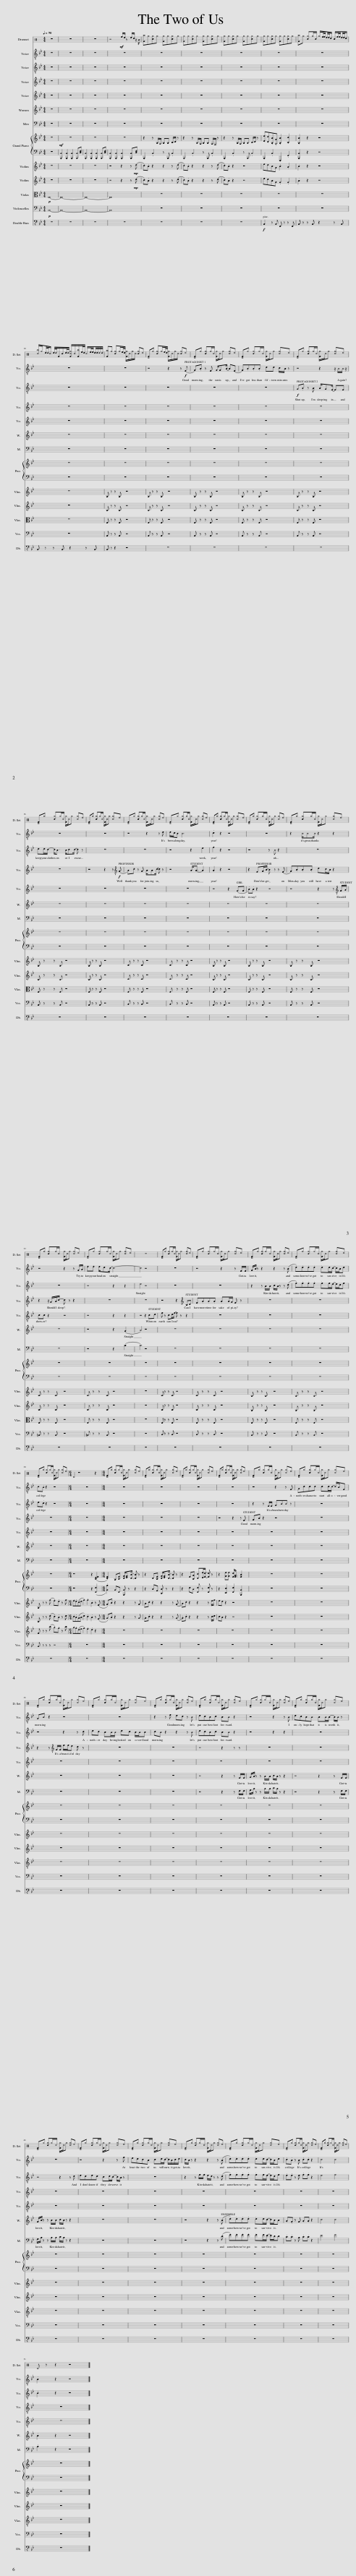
X:1
%%score 1 2 3 4 5 6 7 { 8 | 9 } 10 11 12 13 14
L:1/8
Q:1/4=90
M:4/4
I:linebreak $
K:Bb
V:1 perc
K:none
V:2 treble-8
V:3 treble-8
V:4 treble
V:5 treble
V:6 treble
V:7 bass
V:8 treble
V:9 bass
V:10 treble
V:11 treble
V:12 alto
V:13 bass
V:14 bass transpose=-12
V:1
[K:C] z8 | z8 | z8 | z4!mf! f/e/ z e/d/ z/ A/ | [F^a]^g[c^g]^g [F^g]^g[c^g]^g | %5
 [F^g]^g[c^g]^g [F^g]^g[c^g]^g | [F^g]^g[c^g]^g [F^g]^g[c^g]^g | [F^g]^g[c^g]^g [F^g]^g[c^g]^g | [F^a]^g [c^g]^g/c/ ^g/f/4f/4e/4e/4d/ c/f/4f/4e/4e/4d/ |$ [^c^b]/^g/e/4d/4^c/ e/4d/4F/c/e/4d/4 [F^c^g]/^c/[F^b]/f/4e/4 ^c/f/4f/4e/4e/4d/4d/4 | %10
 [F^a]^g [c^g]^g/f/4e/4 [F^g]/^c/^g/^c/ [c^g]^e | [^DF]^g [c^g]^g/f/4e/4 [F^g]/^c/^g/^c/ [c^g]^e | [^DF]^g [c^g]^g/^c/ [F^g]/^c/^g [^c^g]^e | [^DF]^g [c^g]^g/^c/ [F^g]/^c/^g [^c^g]^e | [^DF]^g [c^g]^g/^c/ [F^g]/^c/^g [^c^g]^e |$ %15
 [^DF]^g [c^g]^g/^c/ [F^g]/^c/^g [^c^g]^e | [^DF]^g [c^g]^g/^c/ [F^g]/^c/^g [^c^g]^e | [^DF]^g [c^g]^g/^c/ [F^g]/^c/^g [^c^g]^e | [^DF]^g [c^g]^g/^c/ [F^g]/^c/^g [^c^g]^e | [^DF]^g [c^g]^g/^c/ [F^g]/^c/^g [^c^g]^e | %20
 [^DF]^g [c^g]^g/^c/ [F^g]/^c/^g [^c^g]^e | [^DF]^g [c^g]^g/^c/ [F^g]/^c/^g [^c^g]^e |$ [^DF]^g [c^g]^g/^c/ [F^g]/^c/^g [^c^g]^e | [^DF]^g [c^g]^g/^c/ [F^g]/^c/^g [^c^g]^e | z8 | %25
 [^DF]^g [c^g]^g/^c/ [F^g]/^c/^g [^c^g]^e | [^DF]^g [c^g]^g/^c/ [F^g]/^c/^g [^c^g]^e | [^DF]^g [c^g]^g/^c/ [F^g]/^c/^g [^c^g]^e | [^DF]^g [c^g]^g/^c/ [F^g]/^c/^g [^c^g]^e |$ [^DF]^g [c^g]^g/^c/ [F^g]/^c/^g [^c^g]^e | %30
[M:6/4] ^D2 z8 z2 |[M:4/4] [^DF]^g [c^g]^g/^c/ [F^g]/^c/^g [^c^g]^e | [^DF]^g [c^g]^g/^c/ [F^g]/^c/^g [^c^g]^e | [^DF]^g [c^g]^g/^c/ [F^g]/^c/^g [^c^g]^e | [^DF]^g [c^g]^g/^c/ [F^g]/^c/^g [^c^g]^e | %35
 [^DF]^g [c^g]^g/^c/ [F^g]/^c/^g [^c^g]^e | [^DF]^g [c^g]^g/^c/ [F^g]/^c/^g [^c^g]^e |$ [^DF]^g [c^g]^g/^c/ [F^g]/^c/^g [^c^g]^e | [^DF]^g [c^g]^g/^c/ [F^g]/^c/^g [^c^g]^e | [^DF]^g [c^g]^g/^c/ [F^g]/^c/^g [^c^g]^e | %40
 [^DF]^g [c^g]^g/^c/ [F^g]/^c/^g [^c^g]^e | [^DF]^g [c^g]^g/^c/ [F^g]/^c/^g [^c^g]^e | [^DF]^g [c^g]^g/^c/ [F^g]/^c/^g [^c^g]^e |$ [^DF]^g [c^g]^g/^c/ [F^g]/^c/^g [^c^g]^e | [^DF]^g [c^g]^g/^c/ [F^g]/^c/^g [^c^g]^e | %45
 [^DF]^g [c^g]^g/^c/ [F^g]/^c/^g [^c^g]^e | [^DF]^g [c^g]^g/^c/ [F^g]/^c/^g [^c^g]^e | [^DF]^g [c^g]^g/^c/ [F^g]/^c/^g [^c^g]^e | [^DF]^g [c^g]^g/^c/ [F^g]/^c/^g [^c^g]^e | [^DF]^g [c^g]^g/^c/ [F^g]/^c/^g [^c^g]^e |$ %50
 ^D z z2 z4 |] %51
V:2
 z8 | z8 | z8 | z8 | z8 | %5
 z8 | z8 | z8 | z8 |$ z8 | %10
 z8 | z4 z2 z!f! (F | G).B z F G/GB/- B(F | G).B.B.B dd c/B/ z | z4 z2 z/ B/B/ z/ |$ %15
 z8 | z8 | z4 z2 z e | e/d/c c6 | .d2 z2 z4 | %20
 z8 | z2 B/BB/ z2 z2 |$ z4 z2 z G/A/ | .e.e e/dc/- c4- | c4 z4 | %25
 z8 | z4 z2 z F/F/ | G/B/ z z2 z2 z (B | .d).d.d.d .dd/c/- c/B/d |$ c.B z2 z4 | %30
[M:6/4] z12 |[M:4/4] z8 | z8 | z8 | z8 | %35
 z4 z2 z F | Gddd dd/c/- c/B/F |$ GB z2 z4 | z8 | z2 z f ed z B | %40
 edcd cB z2 | z4 z2 z B | edcB cB/c/- c/B/ z |$ z8 | z4 z2 z f | %45
 edcB cd/c/- c/B/c/d/ | c/B/ z z2 z2 z (B | .d).d.d.d .dd/c/- c/B/d | .c.B z B .c.c z2 | c4 c4 |$ %50
 .B2 z2 z4 |] %51
V:3
 z8 | z8 | z8 | z8 | z8 | %5
 z8 | z8 | z8 | z8 |$ z8 | %10
 z8 | z8 | z8 | z8 |!f! G.B z B B/GF/- FF |$ %15
 dd/c/- c<B B/cc/- c z | z8 | z8 | z4 z2 e2 | .f2 z2 z4 | %20
 z4 z B z2 | z8 |$ z8 | z4 z2 z2 | e4 z4 | %25
 z8 | z8 | z2 z B/B/ c/B/ z z (d | .f).f.f.f .ff/e/- e/d/f |$ e.d z2 z4 | %30
[M:6/4] z12 |[M:4/4] z8 | z8 | z8 | z8 | %35
 z2 z F/F/ GBB z | z8 |$ z4 z2 z d | ed cB/B/ ed c/B/c | dB z2 z2 z B | %40
 edcd cB z2 | z4 z2 z2 | z8 |$ z4 z2 z d | eded cd/c/- c/B/ z | %45
 z8 | z2 z f/f/ e/d/ z z (d | .f).f.f.f .ff/e/- e/d/f | .e.e z e .f.f z2 | e4 f4 |$ %50
 .B2 z2 z4 |] %51
V:4
 z8 | z8 | z8 | z8 | z8 | %5
 z8 | z8 | z8 | z8 |$ z8 | %10
 z8 | z8 | z8 | z8 | z8 |$ %15
 z8 | z4 z2 z[K:treble-8]!f! (G | A).c z G A/Ac/- c z | z4 A<A- A2 | .A2 z2 z4 | %20
 z2 FG/B/- B z z (F | G).B.B.B dc/B/ z2 |$ z2 z/ G/A/c/- c z z2 | z8 | z8 | %25
 z4 z2[K:treble] CD | .F.A.A.A .AA/G/ F z | z8 | z8 |$ z8 | %30
[M:6/4] z12 |[M:4/4] z8 | z8 | z8 | z4 z2 z F | %35
 GB z2 z4 | z8 |$ z2 z[K:treble-8] F/F/ f/f/e d z | z8 | z8 | %40
 z4 z2 z z | z8 | z8 |$ z8 | z8 | %45
 z8 | z8 | z8 | z8 | z8 |$ %50
 z8 |] %51
V:5
 z8 | z8 | z8 | z8 | z8 | %5
 z8 | z8 | z8 | z8 |$ z8 | %10
 z8 | z8 | z8 | z8 | z8 |$ %15
 z8 | z8 | z8 | z8 | z4 z2 (FG | %20
 .B).B z2 z4 | z4 z2 z[K:treble-8] G/A/ |$ cc z2 z4 | z4 z2 z2 | z4 z2 cd | %25
 f z cd/f/- f z z2 | z8 | z8 | z8 |$ z8 | %30
[M:6/4] z12 |[M:4/4] z8 | z8 | z8 | z8 | %35
 z8 | z8 |$ z8 | z8 | z8 | %40
 z8 | z8 | z8 |$ z8 | z8 | %45
 z8 | z8 | z8 | z8 | z8 |$ %50
 z8 |] %51
V:6
 z8 | z8 | z8 | z8 | z8 | %5
 z8 | z8 | z8 | z8 |$ z8 | %10
 z8 | z8 | z8 | z8 | z8 |$ %15
 z8 | z8 | z8 | z8 | z8 | %20
 z8 | z8 |$ z8 | z4 z2 (G2 | A4) z4 | %25
 z8 | z8 | z8 | z8 |$ z8 | %30
[M:6/4] z12 |[M:4/4] z8 | z8 | z8 | z8 | %35
 z8 | z8 |$ z8 | z8 | z8 | %40
 z4 z2 z F/F/ | G/B/ z z B/B/ c/B/ z z2 | z4 z2 z F/F/ |$ G/B/ z z B/B/ c/B/ z z2 | z8 | %45
 z8 | z4 z2 z (B | .d).d.d.d .dd/c/- c/B/B | .A.G z G .A.A z2 | c4 c4 |$ %50
 .B2 z2 z4 |] %51
V:7
 z8 | z8 | z8 | z8 | z8 | %5
 z8 | z8 | z8 | z8 |$ z8 | %10
 z8 | z8 | z8 | z8 | z8 |$ %15
 z8 | z8 | z8 | z8 | z8 | %20
 z8 | z8 |$ z8 | z4 z2 (C2 | C4) z4 | %25
 z8 | z8 | z8 | z8 |$ z8 | %30
[M:6/4] z12 |[M:4/4] z8 | z8 | z8 | z8 | %35
 z8 | z8 |$ z8 | z8 | z8 | %40
 z4 z2 z F,/F,/ | G,/B,/ z z B,/B,/ C/B,/ z z2 | z4 z2 z F,/F,/ |$ G,/B,/ z z B,/B,/ C/B,/ z z2 | z8 | %45
 z8 | z4 z2 z (D | .F).F.F.F .FF/E/- E/D/D | .C.C z B, .C.C z2 | E4 F4 |$ %50
 .B,2 z2 z4 |] %51
V:8
 z8 |!mf! z8 | z8 | z8 | z2 z B,/G,/ B,B, C/D/ z | %5
 z2 z B,/G,/ B,B, G,/F,/ z | z2 z B,/G,/ B,B, C/D/ z | .[Ee].[Dd].[B,B].[G,G] .[B,B]2 .[Cc]2 | .[B,B]2 z2 z4 |$ z8 | %10
 z8 | z8 | z8 | z8 | z8 |$ %15
 z8 | z8 | z8 | z8 | z8 | %20
 z8 | z8 |$ z8 | z8 | z8 | %25
 z8 | z8 | z8 | z8 |$ z8 | %30
[M:6/4] z8 z2 ([CEF]2 |[M:4/4] .[DF]2) B,[CF] [DG]/[EG][DB]/- [DB] z | z2 D[CF] [DG]/[EG][DB]/- [DB] z | z2 F[CA] [Dc][Ee]/[Fd]/- [Fd] z | z2 [Ge][Ge] [Fd]<[FA] [FB]2 | %35
 z8 | z8 |$ z8 | z8 | z8 | %40
 z8 | z8 | z8 |$ z8 | z8 | %45
 z8 | z8 | z8 | z8 | z8 |$ %50
 z8 |] %51
V:9
 z8 | .[B,,,B,,]2 .[B,,,B,,]2 .[B,,,B,,]2 [B,,,B,,][D,F,] | .[B,,,B,,]2 .[B,,,B,,]2 .[B,,,B,,]2 [B,,,B,,][D,F,] | .[B,,,B,,]2 .[B,,,B,,]2 .[B,,,B,,]2 [B,,,B,,][D,F,] | .B,,,2 .B,,2 z B,,, .B,,2 | %5
 .B,,,2 .B,,2 z B,,, .B,,2 | .B,,,2 .B,,2 z B,,, .B,,2 | .B,,,2 .B,,2 .F,,,2 .F,,2 | .[B,,,B,,]2 z2 z4 |$ z8 | %10
 z8 | z8 | z8 | z8 | z8 |$ %15
 z8 | z8 | z8 | z8 | z8 | %20
 z8 | z8 |$ z8 | z8 | z8 | %25
 z8 | z8 | z8 | z8 |$ z8 | %30
[M:6/4] z8 z2 ([F,,F,]2 |[M:4/4] .[B,,B,]2) B,,F,, [B,,,B,,] z z2 | z2 D,A,, [D,,D,] z z2 | z2 F,C, [F,,F,] z [F,,F,] z | z2 [E,,E,]2 [F,,F,]2 [B,,,B,,]2 | %35
 z8 | z8 |$ z8 | z8 | z8 | %40
 z8 | z8 | z8 |$ z8 | z8 | %45
 z8 | z8 | z8 | z8 | z8 |$ %50
 z8 |] %51
V:10
 z8 | z8 | z8 | z4 z2 z!mp! (d | .c).B z2 z2 z (d | %5
 .c).B z2 z2 z (d | .c).B z2 z4 | edBG .B2 .A2 | .B2 z2 z4 |$ z8 | %10
 B, z z B, z4 | B, z z B, z4 | B, z z B, z4 | B, z z B, z4 | B, z z B, z4 |$ %15
 B, z z B, z4 | B, z z B, z4 | C z z C z4 | C z z C z4 | B, z z B, z4 | %20
 B, z z B, z4 | B, z z B, z4 |$ C z z C z4 | C z z C z4 | z8 | %25
 C z z C z4 | C z z C z4 | B, z z B, z4 | B, z z B, z4 |$ B, z z (f .e).d z f | %30
[M:6/4] .e.d(cd .f2) .f2 .B2 z (F |[M:4/4] .G).B z2 z2 z G | .A.c z2 z2 z (G | A).c z2 z2 z e/f/ | ed z2 z4 | %35
 z8 | z8 |$ z8 | z8 | z8 | %40
 z8 | z8 | z8 |$ z8 | z8 | %45
 z8 | z8 | z8 | z8 | z8 |$ %50
 z8 |] %51
V:11
 z8 | z8 | z8 | z4 z2 z!mp! (d | .c).B z2 z2 z (d | %5
 .c).B z2 z2 z (d | .c).B z2 z4 | edBG .F2 .F2 | .B2 z2 z4 |$ z8 | %10
 B, z z B, z4 | B, z z B, z4 | B, z z B, z4 | B, z z B, z4 | B, z z B, z4 |$ %15
 B, z z B, z4 | B, z z B, z4 | C z z C z4 | C z z C z4 | B, z z B, z4 | %20
 B, z z B, z4 | B, z z B, z4 |$ C z z C z4 | C z z C z4 | z8 | %25
 C z z C z4 | C z z C z4 | B, z z B, z4 | B, z z B, z4 |$ B, z z (d .c).B z d | %30
[M:6/4] .c.B(AB .d2) .c2 .B2 z (F |[M:4/4] .G).B z2 z2 z G | .A.c z2 z2 z (G | .A).c z2 z2 z c/d/ | cB z2 z4 | %35
 z8 | z8 |$ z8 | z8 | z8 | %40
 z8 | z8 | z8 |$ z8 | z8 | %45
 z8 | z8 | z8 | z8 | z8 |$ %50
 z8 |] %51
V:12
!p! F,8- | F,8- | F,8- | F,8 | z8 | %5
 z8 | z8 | z8 | z8 |$ z8 | %10
 F, z z F, z4 | F, z z F, z4 | F, z z F, z4 | F, z z F, z4 | F, z z F, z4 |$ %15
 F, z z F, z4 | F, z z F, z4 | F, z z F, z4 | F, z z F, z4 | F, z z F, z4 | %20
 F, z z F, z4 | F, z z F, z4 |$ F, z z F, z4 | F, z z F, z4 | z8 | %25
 F, z z F, z4 | F, z z F, z4 | F, z z F, z4 | F, z z F, z4 |$ F, z z (B .G).F z B | %30
[M:6/4] .G.F(DE .F2) .E2 .D2 z2 |[M:4/4] z8 | z8 | z8 | z8 | %35
 z8 | z8 |$ z8 | z8 | z8 | %40
 z8 | z8 | z8 |$ z8 | z8 | %45
 z8 | z8 | z8 | z8 | z8 |$ %50
 z8 |] %51
V:13
!p! B,,8- | B,,8- | B,,8- | B,,8 | z8 | %5
 z8 | z8 | z8 | z8 |$ z8 | %10
 B,, z z B,, z4 | B,, z z B,, z4 | B,, z z B,, z4 | B,, z z B,, z4 | B,, z z B,, z4 |$ %15
 B,, z z B,, z4 | B,, z z B,, z4 | C, z z C, z4 | C, z z C, z4 | B,, z z B,, z4 | %20
 B,, z z B,, z4 | B,, z z B,, z4 |$ =B,, z z B,, z4 | =B,, z z B,, z4 | z8 | %25
 C, z z C, z4 | C, z z C, z4 | B,, z z B,, z4 | B,, z z B,, z4 |$ B,, z z z z4 | %30
[M:6/4] z12 |[M:4/4] z8 | z8 | z8 | z8 | %35
 z8 | z8 |$ z8 | z8 | z8 | %40
 z8 | z8 | z8 |$ z8 | z8 | %45
 z8 | z8 | z8 | z8 | z8 |$ %50
 z8 |] %51
V:14
 z8 | z8 | z8 | z8 | z8 | %5
 z8 | z8 |!f! B,,2 z B,, F,, z z F,, | B,, z z B,, z2 z B,, |$ B,, z z B,, z2 z B,, | %10
 B,, z z2 z4 | z8 | z8 | z8 | z8 |$ %15
 z8 | z8 | z8 | z8 | z8 | %20
 z8 | z8 |$ z8 | z8 | z8 | %25
 z8 | z8 | z8 | z8 |$ z8 | %30
[M:6/4] z12 |[M:4/4] z8 | z8 | z8 | z8 | %35
 z8 | z8 |$ z8 | z8 | z8 | %40
 z8 | z8 | z8 |$ z8 | z8 | %45
 z8 | z8 | z8 | z8 | z8 |$ %50
 z8 |] %51
